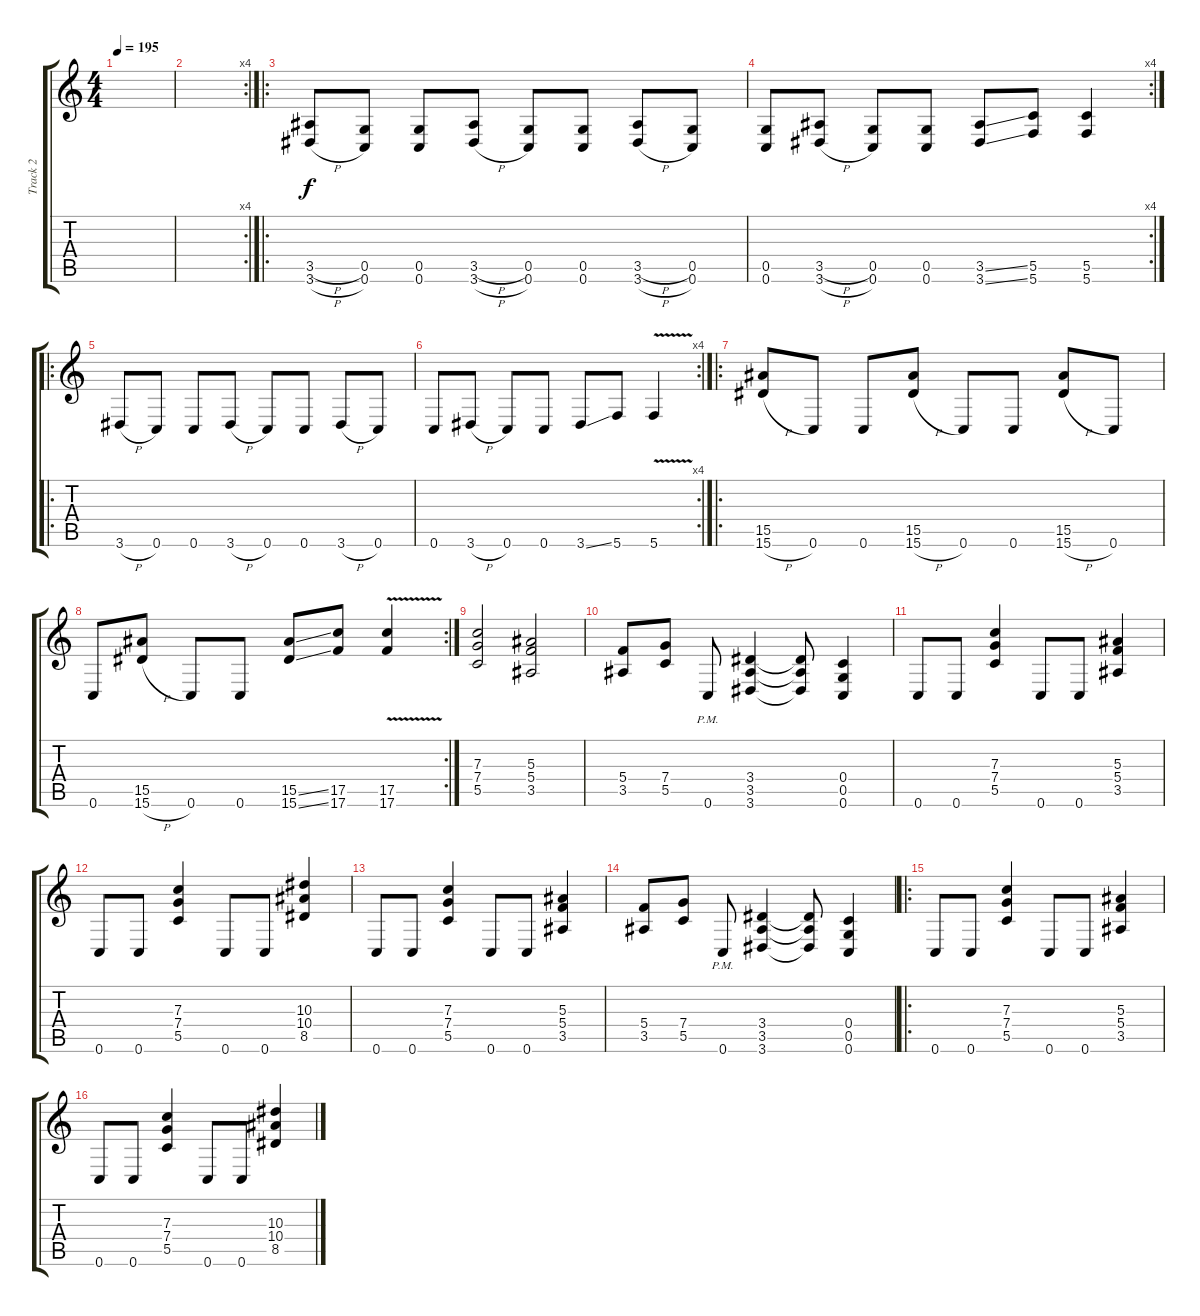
\track ("Track 2" "Track 2") {instrument distortionguitar}
\staff {score tabs}
\tuning (D4 A3 F3 C3 G2 C2) {hide}
\ts (4 4)
\tempo 195
\clef g2
\ks c
|
\rc 4
|
\ro
(3.5{h} 3.6{h}).8 (0.5 0.6).8 (0.5 0.6).8 (3.5{h} 3.6{h}).8 (0.5 0.6).8 (0.5 0.6).8 (3.5{h} 3.6{h}).8 (0.5 0.6).8 |
\rc 4
(0.5 0.6).8 (3.5{h} 3.6{h}).8 (0.5 0.6).8 (0.5 0.6).8 (3.5{ss} 3.6{ss}).8 (5.5 5.6).8 (5.5 5.6).4 |
\ro
3.6{h}.8 0.6.8 0.6.8 3.6{h}.8 0.6.8 0.6.8 3.6{h}.8 0.6.8 |
\rc 4
0.6.8 3.6{h}.8 0.6.8 0.6.8 3.6{ss}.8 5.6.8 5.6{v}.4 |
\ro
(15.5 15.6{h}).8 0.6.8 0.6.8 (15.5 15.6{h}).8 0.6.8 0.6.8 (15.5 15.6{h}).8 0.6.8 |
\rc 2
0.6.8 (15.5 15.6{h}).8 0.6.8 0.6.8 (15.5{ss} 15.6{ss}).8 (17.5 17.6).8 (17.5{v} 17.6{v}).4 |
(7.3 7.4 5.5).2 (5.3 5.4 3.5).2 |
(5.4 3.5).8 (7.4 5.5).8 0.6{pm}.8 (3.4 3.5 3.6).4 (3.4{t} 3.5{t} 3.6{t}).8 (0.4 0.5 0.6).4 |
0.6.8 0.6.8 (7.3 7.4 5.5).4 0.6.8 0.6.8 (5.3 5.4 3.5).4 |
0.6.8 0.6.8 (7.3 7.4 5.5).4 0.6.8 0.6.8 (10.3 10.4 8.5).4 |
0.6.8 0.6.8 (7.3 7.4 5.5).4 0.6.8 0.6.8 (5.3 5.4 3.5).4 |
(5.4 3.5).8 (7.4 5.5).8 0.6{pm}.8 (3.4 3.5 3.6).4 (3.4{t} 3.5{t} 3.6{t}).8 (0.4 0.5 0.6).4 |
\ro
0.6.8 0.6.8 (7.3 7.4 5.5).4 0.6.8 0.6.8 (5.3 5.4 3.5).4 |
0.6.8 0.6.8 (7.3 7.4 5.5).4 0.6.8 0.6.8 (10.3 10.4 8.5).4
